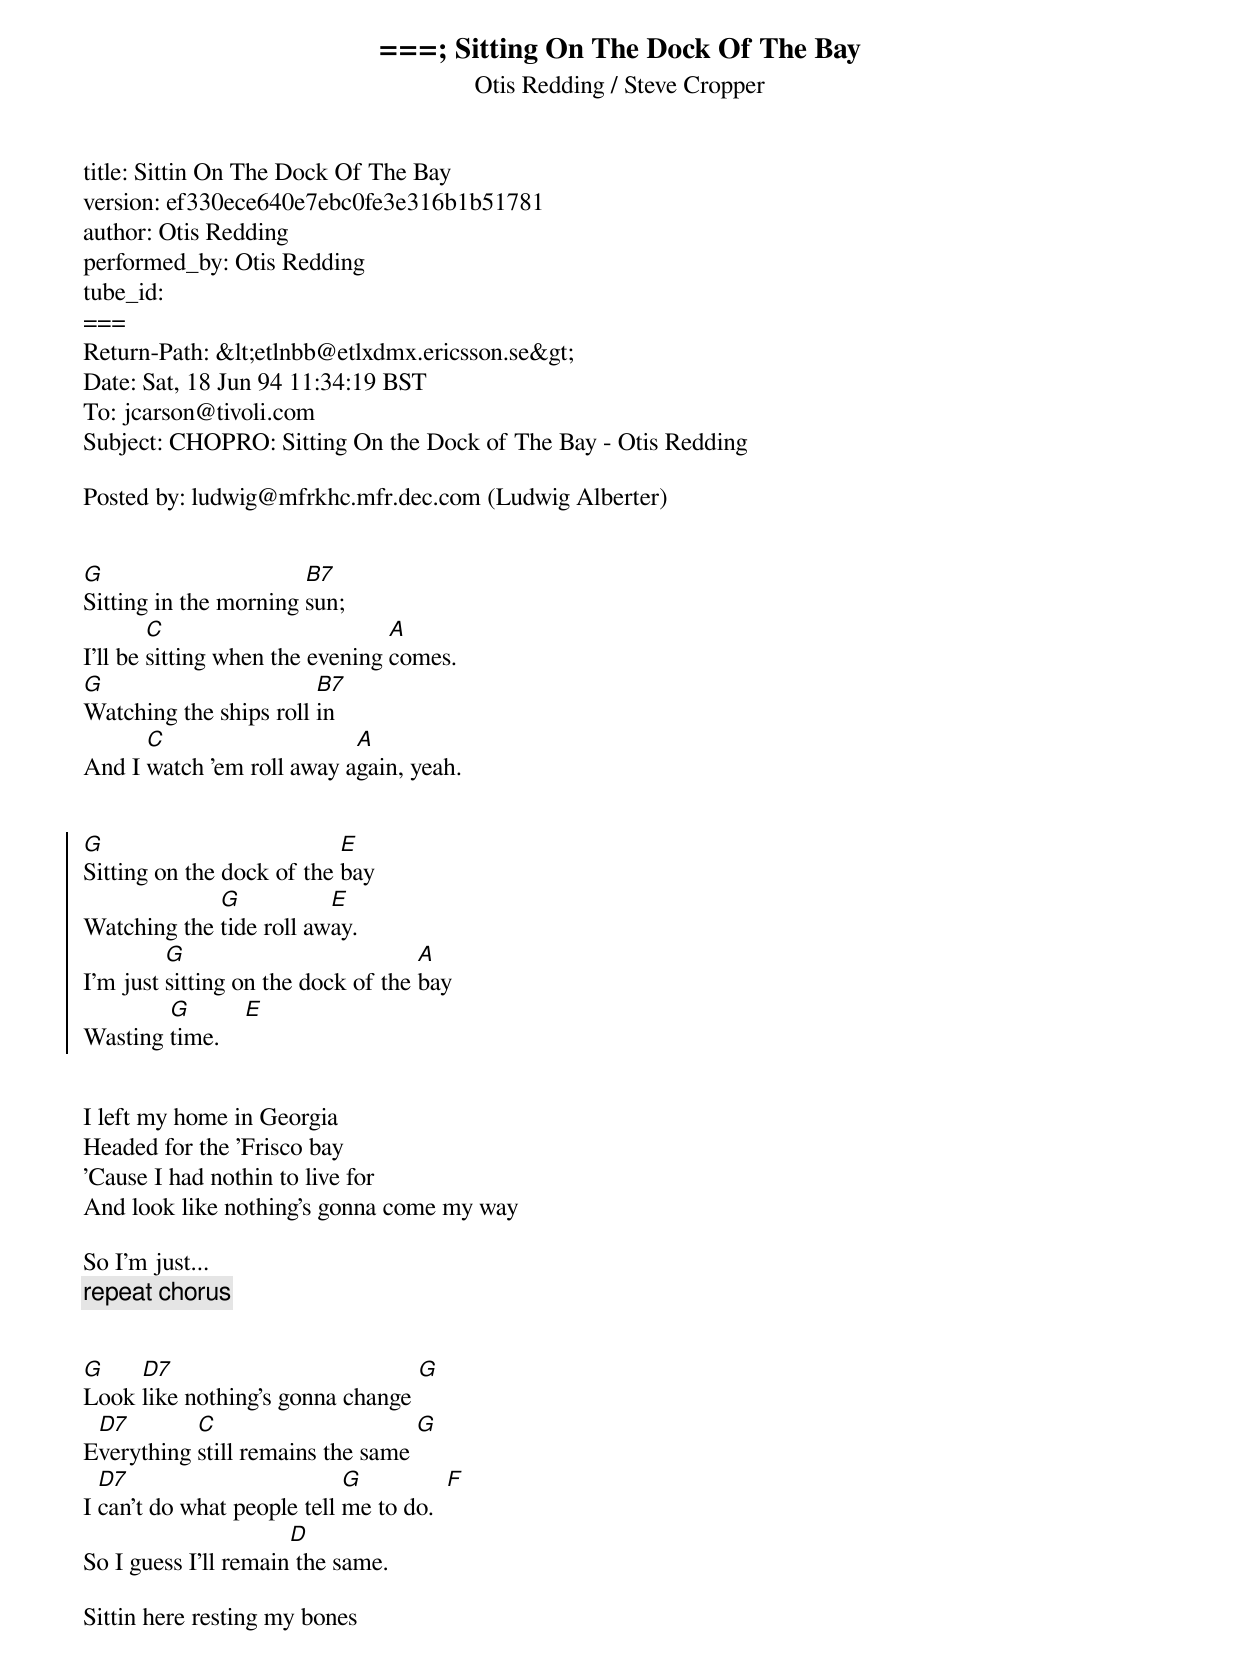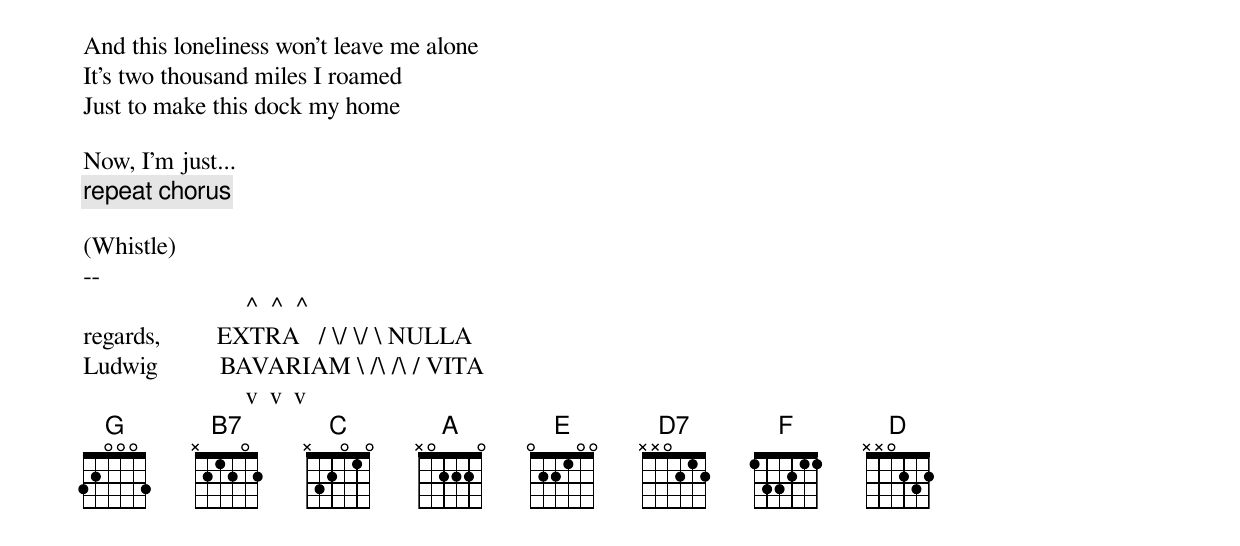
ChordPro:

===
title: Sittin On The Dock Of The Bay
version: ef330ece640e7ebc0fe3e316b1b51781
author: Otis Redding
performed_by: Otis Redding
tube_id:
===
Return-Path: &lt;etlnbb@etlxdmx.ericsson.se&gt;
Date: Sat, 18 Jun 94 11:34:19 BST
To: jcarson@tivoli.com
Subject: CHOPRO: Sitting On the Dock of The Bay - Otis Redding

Posted by: ludwig@mfrkhc.mfr.dec.com (Ludwig Alberter)

{title:Sitting On The Dock Of The Bay}
{subtitle:Otis Redding / Steve Cropper}

[G]Sitting in the morning [B7]sun;
I'll be [C]sitting when the evening [A]comes.
[G]Watching the ships roll [B7]in
And I [C]watch 'em roll away a[A]gain, yeah.


{soc}
[G]Sitting on the dock of the [E]bay
Watching the [G]tide roll aw[E]ay.
I'm just [G]sitting on the dock of the [A]bay
Wasting [G]time.    [E]
{eoc}


I left my home in Georgia
Headed for the 'Frisco bay
'Cause I had nothin to live for
And look like nothing's gonna come my way

So I'm just...
{c:repeat chorus}


[G]Look [D7]like nothing's gonna change [G]
E[D7]verything [C]still remains the same [G]
I [D7]can't do what people tell [G]me to do.  [F]
So I guess I'll remain[D] the same.

Sittin here resting my bones
And this loneliness won't leave me alone
It's two thousand miles I roamed
Just to make this dock my home

Now, I'm just...
{c:repeat chorus}

(Whistle)
--
                          ^  ^  ^
regards,         EXTRA   / \/ \/ \ NULLA
Ludwig          BAVARIAM \ /\ /\ / VITA
                          v  v  v
